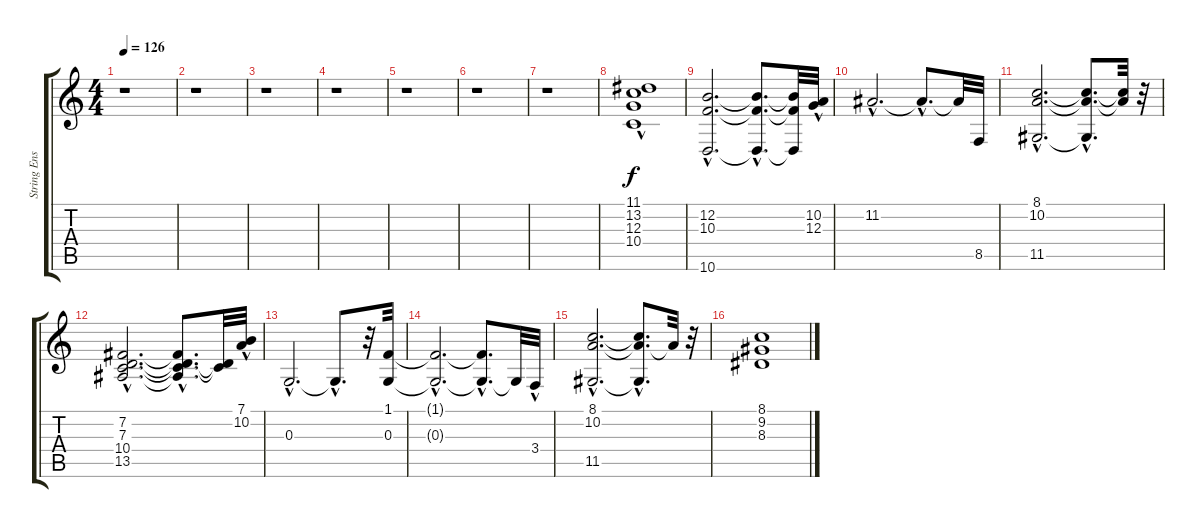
\track ("String Ensemble" "String Ens") {instrument stringensemble2}
\staff {score tabs}
\tuning (E4 B3 G3 D3 A2 E2) {hide}
\ts (4 4)
\tempo 126
\clef g2
\ks c
r.1{dy f} |
r.1 |
r.1 |
r.1 |
r.1 |
r.1 |
r.1 |
(11.1{hac} 13.2{hac} 12.3 10.4{hac}).1 |
(12.2{hac} 10.3{hac} 10.6{hac}).2{d} (12.2{hac t} 10.3{hac t} 10.6{hac t}).8{d} (12.2{t} 10.3{t} 10.6{t}).32 (10.2{hac} 12.3{hac}).32 |
11.2{hac}.2{d} 11.2{hac t}.8{d} 11.2{t}.32 8.5.32 |
(8.1{hac} 10.2{hac} 11.5{hac}).2{d} (8.1{hac t} 10.2{hac t} 11.5{hac t}).8{d} (8.1{t} 10.2{t}).32 r.32 |
(7.2{hac} 7.3{hac} 10.4{hac} 13.5{hac}).2{d} (7.2{hac t} 7.3{hac t} 10.4{hac t} 13.5{hac t}).8{d} (7.3{t} 10.4{t}).32 (7.1{hac} 10.2).32 |
0.3{hac}.2{d} 0.3{hac t}.8{d} r.32 (1.1 0.3).32 |
(1.1{hac t} 0.3{hac t}).2{d} (1.1{hac t} 0.3{hac t}).8{d} 0.3{t}.32 3.4{hac}.32 |
(8.1{hac} 10.2{hac} 11.5{hac}).2{d} (8.1{hac t} 10.2{hac t} 11.5{hac t}).8{d} 10.2{t}.32 r.32 |
(8.1 9.2 8.3).1
